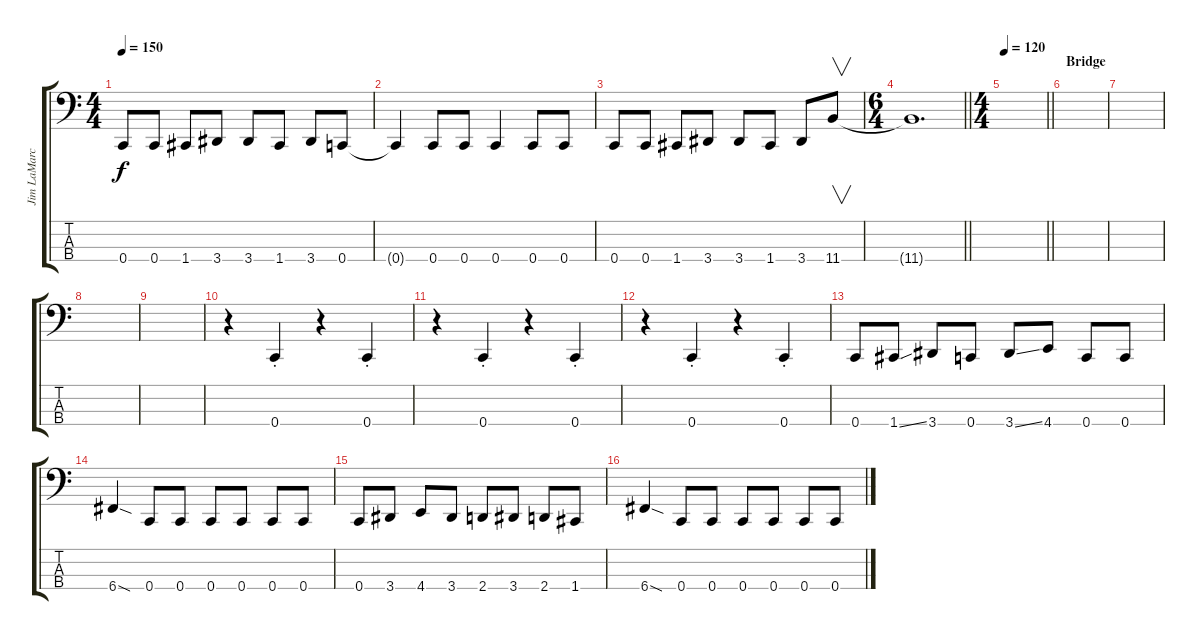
\track ("Jim LaMarca" "Jim LaMarc") {instrument electricbasspick}
\staff {score tabs}
\tuning (F2 C2 G1 C1) {hide}
\ts (4 4)
\tempo 150
\clef f4
\ks c
0.4.8{dy f} 0.4.8 1.4.8 3.4.8 3.4.8 1.4.8 3.4.8 0.4.8 |
0.4{t}.4 0.4.8 0.4.8 0.4.4 0.4.8 0.4.8 |
0.4.8 0.4.8 1.4.8 3.4.8 3.4.8 1.4.8 3.4.8 11.4.8{v} |
\ts (6 4)
\barLineRight lightlight
11.4{t}.1{d} |
\ts (4 4)
\tempo 120
\barLineRight lightlight
|
\section ("" "Bridge")
|
|
|
|
r.4 0.4{st}.4 r.4 0.4{st}.4 |
r.4 0.4{st}.4 r.4 0.4{st}.4 |
r.4 0.4{st}.4 r.4 0.4{st}.4 |
0.4.8 1.4{ss}.8 3.4.8 0.4.8 3.4{ss}.8 4.4.8 0.4.8 0.4.8 |
6.4{sod}.4 0.4.8 0.4.8 0.4.8 0.4.8 0.4.8 0.4.8 |
0.4.8 3.4.8 4.4.8 3.4.8 2.4.8 3.4.8 2.4.8 1.4.8 |
6.4{sod}.4 0.4.8 0.4.8 0.4.8 0.4.8 0.4.8 0.4.8
